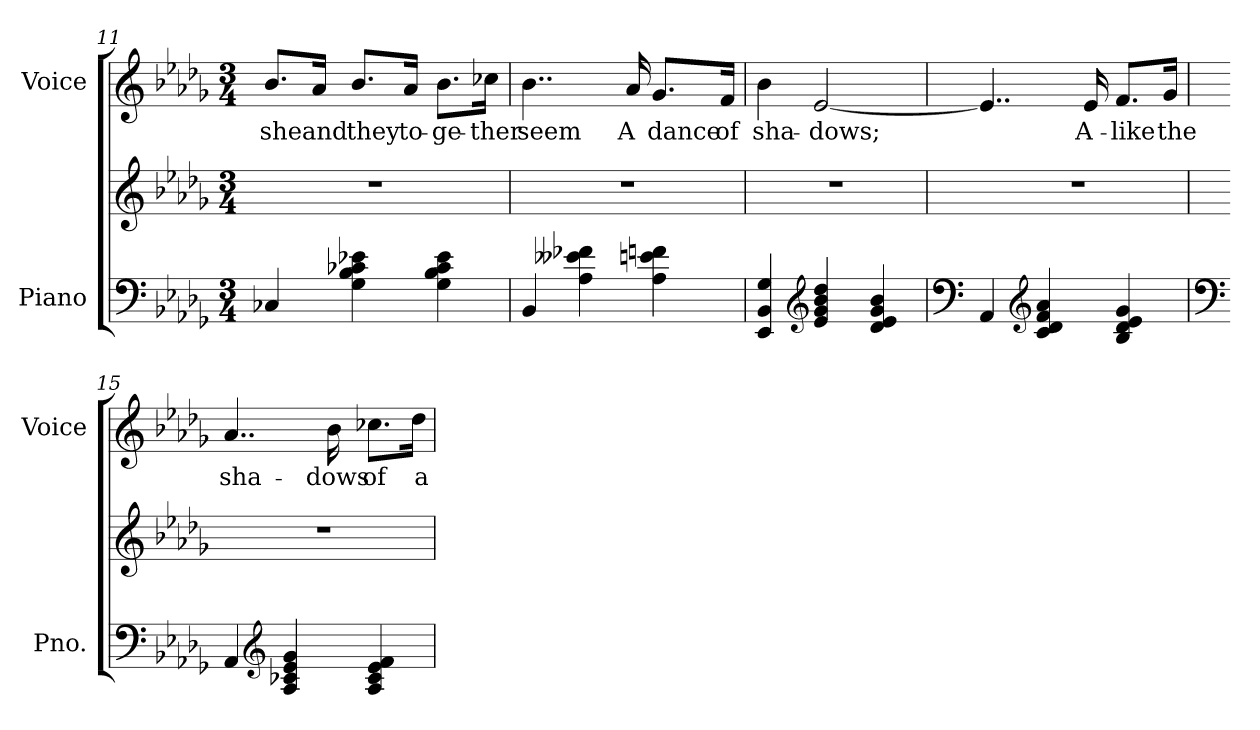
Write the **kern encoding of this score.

**kern	**kern	**kern	**text
*part2	*part2	*part1	*part1
*staff3	*staff2	*staff1	*staff1
*I"Piano	*	*I"Voice	*
*I'Pno.	*	*I'Voice	*
*clefF4	*clefG2	*clefG2	*
*k[b-e-a-d-g-]	*k[b-e-a-d-g-]	*k[b-e-a-d-g-]	*
*D-:	*D-:	*D-:	*
*M3/4	*M3/4	*M3/4	*
=11	=11	=11	=11
!	!LO:N:vis=1	!	!
!	!	!	!LO:LY:b:color=#000000
4C-Xi/	2.r	8.b-i/L	she
!	!	!	!LO:LY:b:color=#000000
.	.	16a-i/Jk	and
!	!	!	!LO:LY:b:color=#000000
4G-i\ 4B-i 4c-Xi 4e-Xi	.	8.b-i/L	they
!	!	!	!LO:LY:b:color=#000000
.	.	16a-i/Jk	to-
!	!	!	!LO:LY:b:color=#000000
4G-i\ 4B-i 4c-i 4e-i	.	8.b-i\L	-ge-
!	!	!	!LO:LY:b:color=#000000
.	.	16cc-Xi\Jk	-ther
!!LO:PB:g=z
=12	=12	=12	=12
!	!LO:N:vis=1	!	!
!	!	!	!LO:LY:b:color=#000000
4BB-i/	2.r	4..b-i\	seem
4A-i\ 4e--Xi 4f-Xi	.	.	.
!	!	!	!LO:LY:b:color=#000000
.	.	16a-i/	A
!	!	!	!LO:LY:b:color=#000000
4A-i\ 4ei 4fni	.	8.g-i/L	dance
!	!	!	!LO:LY:b:color=#000000
.	.	16fi/Jk	of
=13	=13	=13	=13
!	!LO:N:vis=1	!	!
!	!	!	!LO:LY:b:color=#000000
4EE-i/ 4BB-i 4G-i	2.r	4b-i\	sha-
*clefG2	*	*	*
!	!	!	!LO:LY:b:color=#000000
4e-i/ 4g-i 4b-i 4dd-i	.	[<2e-i/	-dows;
4d-i/ 4e-i 4g-i 4b-i	.	.	.
=14	=14	=14	=14
*clefF4	*	*	*
!	!LO:N:vis=1	!	!
4AA-i/	2.r	4..e-i/]	.
*clefG2	*	*	*
4ci/ 4d-i 4fi 4a-i	.	.	.
!	!	!	!LO:LY:b:color=#000000
.	.	16e-i/	A-
!	!	!	!LO:LY:b:color=#000000
4B-i/ 4d-i 4e-i 4g-i	.	8.fi/L	-like
!	!	!	!LO:LY:b:color=#000000
.	.	16g-i/Jk	the
=15	=15	=15	=15
*clefF4	*	*	*
!	!LO:N:vis=1	!	!
!	!	!	!LO:LY:b:color=#000000
4AA-i/	2.r	4..a-i/	sha-
*clefG2	*	*	*
4A-i/ 4c-Xi 4e-i 4g-i	.	.	.
!	!	!	!LO:LY:b:color=#000000
.	.	16b-i\	-dows
!	!	!	!LO:LY:b:color=#000000
4A-i/ 4c-i 4e-i 4fi	.	8.cc-Xi\L	of
!	!	!	!LO:LY:b:color=#000000
.	.	16dd-i\Jk	a
=	=	=	=
*-	*-	*-	*-
